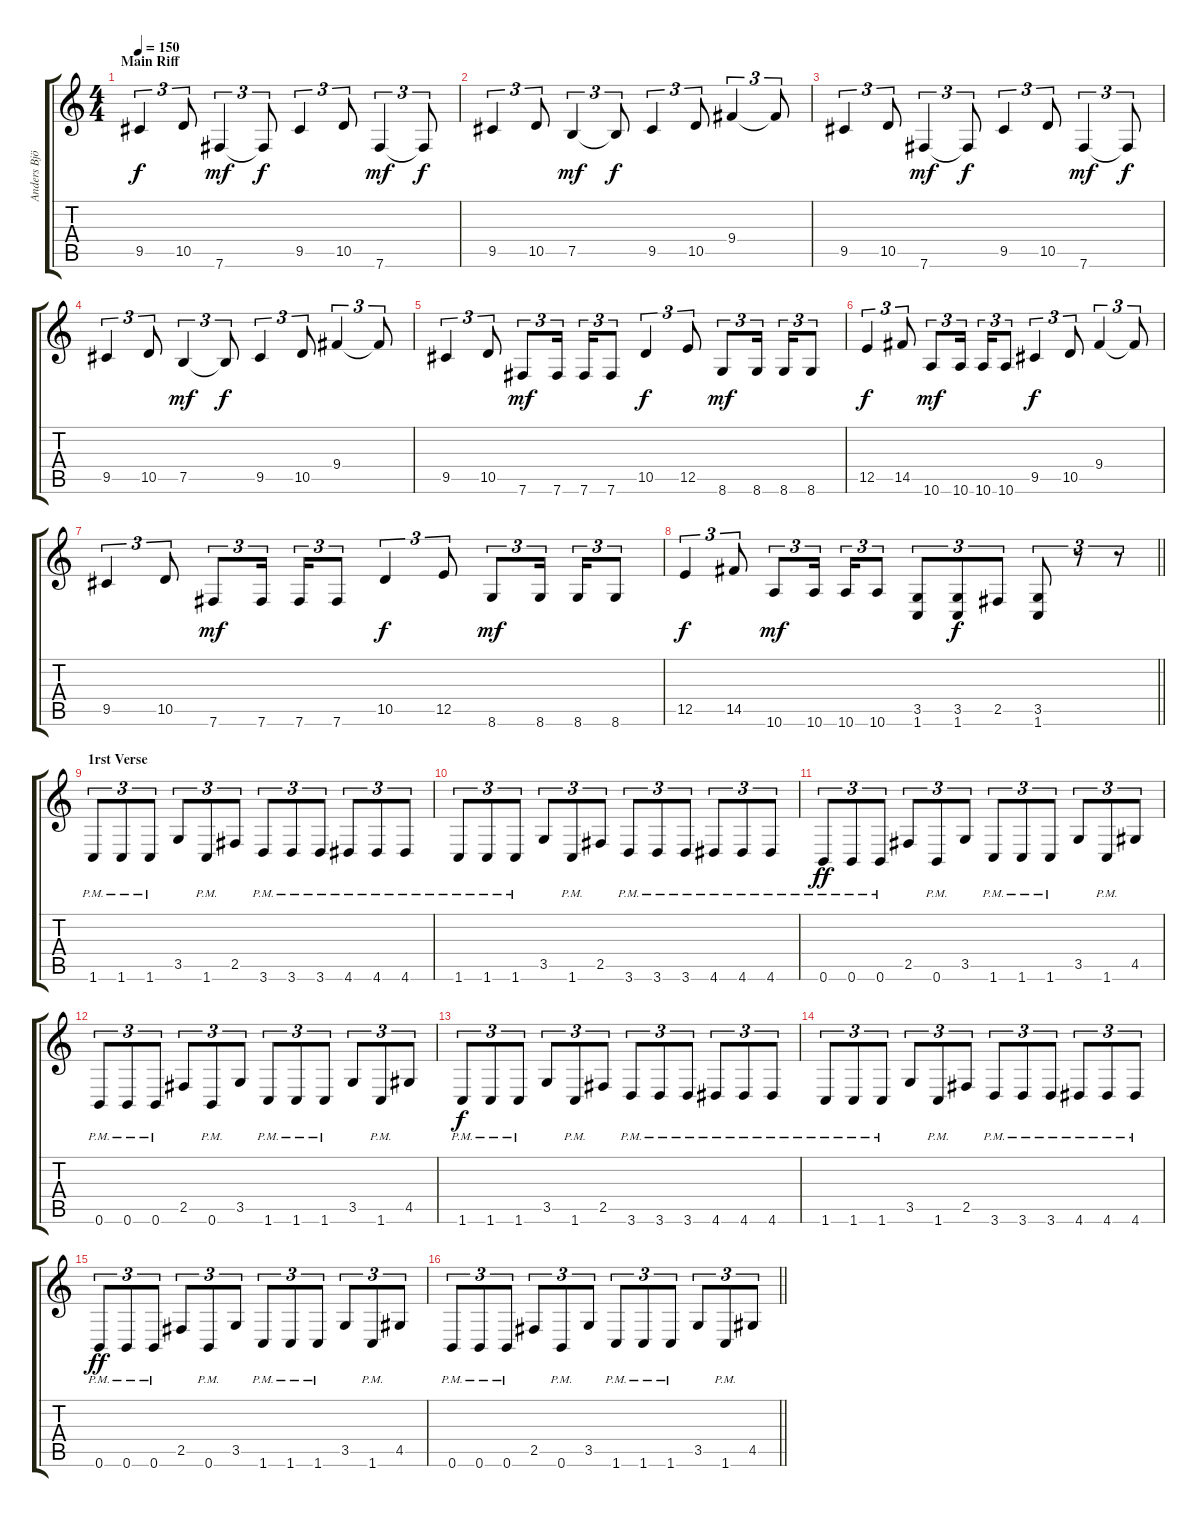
\track ("Anders Björler" "Anders Bjö") {instrument overdrivenguitar}
\staff {score tabs}
\tuning (B3 Gb3 D3 A2 E2 B1) {hide}
\ts (4 4)
\section ("" "Main Riff")
\tempo 150
\clef g2
\ks c
9.5.4{tu (3 2) dy f} 10.5.8{tu (3 2)} 7.6.4{tu (3 2) dy mf} 7.6{t}.8{tu (3 2) dy f} 9.5.4{tu (3 2)} 10.5.8{tu (3 2)} 7.6.4{tu (3 2) dy mf} 7.6{t}.8{tu (3 2) dy f} |
9.5.4{tu (3 2)} 10.5.8{tu (3 2)} 7.5.4{tu (3 2) dy mf} 7.5{t}.8{tu (3 2) dy f} 9.5.4{tu (3 2)} 10.5.8{tu (3 2)} 9.4.4{tu (3 2)} 9.4{t}.8{tu (3 2)} |
9.5.4{tu (3 2)} 10.5.8{tu (3 2)} 7.6.4{tu (3 2) dy mf} 7.6{t}.8{tu (3 2) dy f} 9.5.4{tu (3 2)} 10.5.8{tu (3 2)} 7.6.4{tu (3 2) dy mf} 7.6{t}.8{tu (3 2) dy f} |
9.5.4{tu (3 2)} 10.5.8{tu (3 2)} 7.5.4{tu (3 2) dy mf} 7.5{t}.8{tu (3 2) dy f} 9.5.4{tu (3 2)} 10.5.8{tu (3 2)} 9.4.4{tu (3 2)} 9.4{t}.8{tu (3 2)} |
9.5.4{tu (3 2)} 10.5.8{tu (3 2)} 7.6.8{tu (3 2) dy mf} 7.6.16{tu (3 2) beam splitsecondary} 7.6.16{tu (3 2)} 7.6.8{tu (3 2)} 10.5.4{tu (3 2) dy f} 12.5.8{tu (3 2)} 8.6.8{tu (3 2) dy mf} 8.6.16{tu (3 2) beam splitsecondary} 8.6.16{tu (3 2)} 8.6.8{tu (3 2)} |
12.5.4{tu (3 2) dy f} 14.5.8{tu (3 2)} 10.6.8{tu (3 2) dy mf} 10.6.16{tu (3 2) beam splitsecondary} 10.6.16{tu (3 2)} 10.6.8{tu (3 2)} 9.5.4{tu (3 2) dy f} 10.5.8{tu (3 2)} 9.4.4{tu (3 2)} 9.4{t}.8{tu (3 2)} |
9.5.4{tu (3 2)} 10.5.8{tu (3 2)} 7.6.8{tu (3 2) dy mf} 7.6.16{tu (3 2) beam splitsecondary} 7.6.16{tu (3 2)} 7.6.8{tu (3 2)} 10.5.4{tu (3 2) dy f} 12.5.8{tu (3 2)} 8.6.8{tu (3 2) dy mf} 8.6.16{tu (3 2) beam splitsecondary} 8.6.16{tu (3 2)} 8.6.8{tu (3 2)} |
\barLineRight lightlight
12.5.4{tu (3 2) dy f} 14.5.8{tu (3 2)} 10.6.8{tu (3 2) dy mf} 10.6.16{tu (3 2) beam splitsecondary} 10.6.16{tu (3 2)} 10.6.8{tu (3 2)} (3.5 1.6).8{tu (3 2)} (3.5 1.6).8{tu (3 2) dy f} 2.5.8{tu (3 2)} (3.5 1.6).8{tu (3 2)} r.8{tu (3 2)} r.8{tu (3 2)} |
\section ("" "1rst Verse")
1.6{pm}.8{tu (3 2)} 1.6{pm}.8{tu (3 2)} 1.6{pm}.8{tu (3 2)} 3.5.8{tu (3 2)} 1.6{pm}.8{tu (3 2)} 2.5.8{tu (3 2)} 3.6{pm}.8{tu (3 2)} 3.6{pm}.8{tu (3 2)} 3.6{pm}.8{tu (3 2)} 4.6{pm}.8{tu (3 2)} 4.6{pm}.8{tu (3 2)} 4.6{pm}.8{tu (3 2)} |
1.6{pm}.8{tu (3 2)} 1.6{pm}.8{tu (3 2)} 1.6{pm}.8{tu (3 2)} 3.5.8{tu (3 2)} 1.6{pm}.8{tu (3 2)} 2.5.8{tu (3 2)} 3.6{pm}.8{tu (3 2)} 3.6{pm}.8{tu (3 2)} 3.6{pm}.8{tu (3 2)} 4.6{pm}.8{tu (3 2)} 4.6{pm}.8{tu (3 2)} 4.6{pm}.8{tu (3 2)} |
0.6{pm}.8{tu (3 2) dy ff} 0.6{pm}.8{tu (3 2)} 0.6{pm}.8{tu (3 2)} 2.5.8{tu (3 2)} 0.6{pm}.8{tu (3 2)} 3.5.8{tu (3 2)} 1.6{pm}.8{tu (3 2)} 1.6{pm}.8{tu (3 2)} 1.6{pm}.8{tu (3 2)} 3.5.8{tu (3 2)} 1.6{pm}.8{tu (3 2)} 4.5.8{tu (3 2)} |
0.6{pm}.8{tu (3 2)} 0.6{pm}.8{tu (3 2)} 0.6{pm}.8{tu (3 2)} 2.5.8{tu (3 2)} 0.6{pm}.8{tu (3 2)} 3.5.8{tu (3 2)} 1.6{pm}.8{tu (3 2)} 1.6{pm}.8{tu (3 2)} 1.6{pm}.8{tu (3 2)} 3.5.8{tu (3 2)} 1.6{pm}.8{tu (3 2)} 4.5.8{tu (3 2)} |
1.6{pm}.8{tu (3 2) dy f} 1.6{pm}.8{tu (3 2)} 1.6{pm}.8{tu (3 2)} 3.5.8{tu (3 2)} 1.6{pm}.8{tu (3 2)} 2.5.8{tu (3 2)} 3.6{pm}.8{tu (3 2)} 3.6{pm}.8{tu (3 2)} 3.6{pm}.8{tu (3 2)} 4.6{pm}.8{tu (3 2)} 4.6{pm}.8{tu (3 2)} 4.6{pm}.8{tu (3 2)} |
1.6{pm}.8{tu (3 2)} 1.6{pm}.8{tu (3 2)} 1.6{pm}.8{tu (3 2)} 3.5.8{tu (3 2)} 1.6{pm}.8{tu (3 2)} 2.5.8{tu (3 2)} 3.6{pm}.8{tu (3 2)} 3.6{pm}.8{tu (3 2)} 3.6{pm}.8{tu (3 2)} 4.6{pm}.8{tu (3 2)} 4.6{pm}.8{tu (3 2)} 4.6{pm}.8{tu (3 2)} |
0.6{pm}.8{tu (3 2) dy ff} 0.6{pm}.8{tu (3 2)} 0.6{pm}.8{tu (3 2)} 2.5.8{tu (3 2)} 0.6{pm}.8{tu (3 2)} 3.5.8{tu (3 2)} 1.6{pm}.8{tu (3 2)} 1.6{pm}.8{tu (3 2)} 1.6{pm}.8{tu (3 2)} 3.5.8{tu (3 2)} 1.6{pm}.8{tu (3 2)} 4.5.8{tu (3 2)} |
\barLineRight lightlight
0.6{pm}.8{tu (3 2)} 0.6{pm}.8{tu (3 2)} 0.6{pm}.8{tu (3 2)} 2.5.8{tu (3 2)} 0.6{pm}.8{tu (3 2)} 3.5.8{tu (3 2)} 1.6{pm}.8{tu (3 2)} 1.6{pm}.8{tu (3 2)} 1.6{pm}.8{tu (3 2)} 3.5.8{tu (3 2)} 1.6{pm}.8{tu (3 2)} 4.5.8{tu (3 2)}
